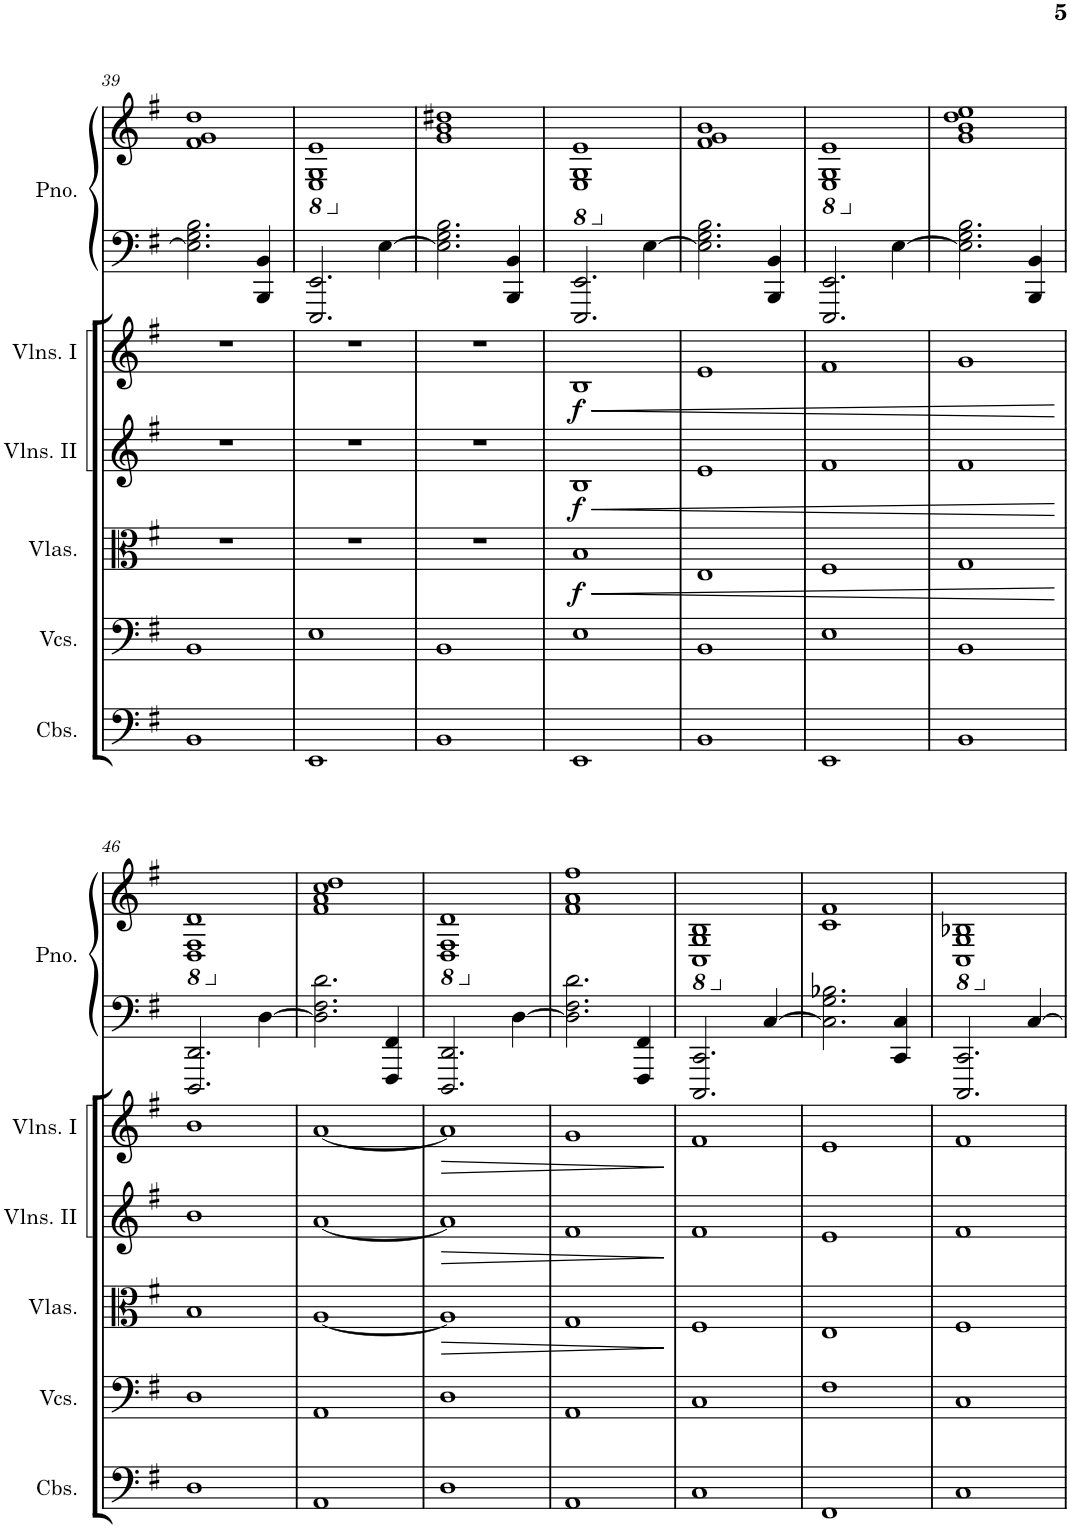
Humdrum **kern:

**kern	**kern	**kern	**dynam	**kern	**dynam	**kern	**dynam	**kern	**kern
*part6	*part5	*part4	*part4	*part3	*part3	*part2	*part2	*part1	*part1
*staff7	*staff6	*staff5	*staff5	*staff4	*staff4	*staff3	*staff3	*staff2	*staff1
*I"Contrabasses	*I"Violoncellos	*I"Violas	*	*I"Violins II	*	*I"Violins I	*	*I"Piano	*
*I'Cbs.	*I'Vcs.	*I'Vlas.	*	*I'Vlns. II	*	*I'Vlns. I	*	*I'Pno.	*
!!LO:PB:g=z
*clefF4	*clefF4	*clefC3	*	*clefG2	*	*clefG2	*	*clefF4	*clefG2
*Trd7c12	*	*	*	*	*	*	*	*	*
*k[f#]	*k[f#]	*k[f#]	*	*k[f#]	*	*k[f#]	*	*k[f#]	*k[f#]
*M2/2	*M2/2	*M2/2	*	*M2/2	*	*M2/2	*	*M2/2	*M2/2
=39	=39	=39	=39	=39	=39	=39	=39	=39	=39
1BB	1BB	1r	.	1r	.	1r	.	2.E\] 2.G\ 2.B\	1f# 1g 1dd
.	.	.	.	.	.	.	.	4BBB/ 4BB/	.
=40	=40	=40	=40	=40	=40	=40	=40	=40	=40
*	*	*	*	*	*	*	*	*	*8ba
1EE	1E	1r	.	1r	.	1r	.	2.EEE/ 2.EE/	1EE 1GG 1E
.	.	.	.	.	.	.	.	[4E\	.
=41	=41	=41	=41	=41	=41	=41	=41	=41	=41
*	*	*	*	*	*	*	*	*	*X8ba
1BB	1BB	1r	.	1r	.	1r	.	2.E\] 2.G\ 2.B\	1g 1b 1dd#X
.	.	.	.	.	.	.	.	4BBB/ 4BB/	.
=42	=42	=42	=42	=42	=42	=42	=42	=42	=42
!	!	!	!LO:HP:b	!	!LO:HP:b	!	!LO:HP:b	!	!
*	*	*	*	*	*	*	*	*	*8ba
!	!	!	!LO:DY:n=1:b	!	!LO:DY:n=1:b	!	!LO:DY:n=1:b	!	!
1EE	1E	1B	< f	1B	< f	1B	< f	2.EEE/ 2.EE/	1EE 1GG 1E
.	.	.	.	.	.	.	.	[4E\	.
=43	=43	=43	=43	=43	=43	=43	=43	=43	=43
*	*	*	*	*	*	*	*	*	*X8ba
1BB	1BB	1E	.	1e	.	1e	.	2.E\] 2.G\ 2.B\	1f# 1g 1b
.	.	.	.	.	.	.	.	4BBB/ 4BB/	.
=44	=44	=44	=44	=44	=44	=44	=44	=44	=44
*	*	*	*	*	*	*	*	*	*8ba
1EE	1E	1F#	.	1f#	.	1f#	.	2.EEE/ 2.EE/	1EE 1GG 1E
.	.	.	.	.	.	.	.	[4E\	.
=45	=45	=45	=45	=45	=45	=45	=45	=45	=45
*	*	*	*	*	*	*	*	*	*X8ba
1BB	1BB	1G	.	1f#	.	1g	.	2.E\] 2.G\ 2.B\	1g 1b 1dd 1ee
.	.	.	.	.	.	.	.	4BBB/ 4BB/	.
.	.	.	[	.	[	.	[	.	.
!!LO:LB:g=z
=46	=46	=46	=46	=46	=46	=46	=46	=46	=46
*	*	*	*	*	*	*	*	*	*8ba
1D	1D	1B	.	1b	.	1b	.	2.DDD/ 2.DD/	1DD 1FF# 1D
.	.	.	.	.	.	.	.	[4D\	.
=47	=47	=47	=47	=47	=47	=47	=47	=47	=47
*	*	*	*	*	*	*	*	*	*X8ba
1AA	1AA	[1A	.	[1a	.	[1a	.	2.D\] 2.F#\ 2.d\	1f# 1a 1cc 1dd
.	.	.	.	.	.	.	.	4FFF#/ 4FF#/	.
=48	=48	=48	=48	=48	=48	=48	=48	=48	=48
!	!	!	!LO:HP:b	!	!LO:HP:b	!	!LO:HP:b	!	!
*	*	*	*	*	*	*	*	*	*8ba
1D	1D	1A]	>	1a]	>	1a]	>	2.DDD/ 2.DD/	1DD 1FF# 1D
.	.	.	.	.	.	.	.	[4D\	.
=49	=49	=49	=49	=49	=49	=49	=49	=49	=49
*	*	*	*	*	*	*	*	*	*X8ba
1AA	1AA	1G	.	1f#	.	1g	.	2.D\] 2.F#\ 2.d\	1f# 1a 1ff#
.	.	.	.	.	.	.	.	4FFF#/ 4FF#/	.
.	.	.	]	.	]	.	]	.	.
=50	=50	=50	=50	=50	=50	=50	=50	=50	=50
*	*	*	*	*	*	*	*	*	*8ba
1C	1C	1F#	.	1f#	.	1f#	.	2.CCC/ 2.CC/	1CC 1GG 1BB
.	.	.	.	.	.	.	.	[4C/	.
=51	=51	=51	=51	=51	=51	=51	=51	=51	=51
*	*	*	*	*	*	*	*	*	*X8ba
1FF#	1F#	1E	.	1e	.	1e	.	2.C\] 2.G\ 2.B-X\	1c 1f#
.	.	.	.	.	.	.	.	4CC/ 4C/	.
=52	=52	=52	=52	=52	=52	=52	=52	=52	=52
*	*	*	*	*	*	*	*	*	*8ba
1C	1C	1F#	.	1f#	.	1f#	.	2.CCC/ 2.CC/	1CC 1GG 1BB-X
.	.	.	.	.	.	.	.	[4C/	.
*	*	*	*	*	*	*	*	*	*X8ba
=	=	=	=	=	=	=	=	=	=
*-	*-	*-	*-	*-	*-	*-	*-	*-	*-
